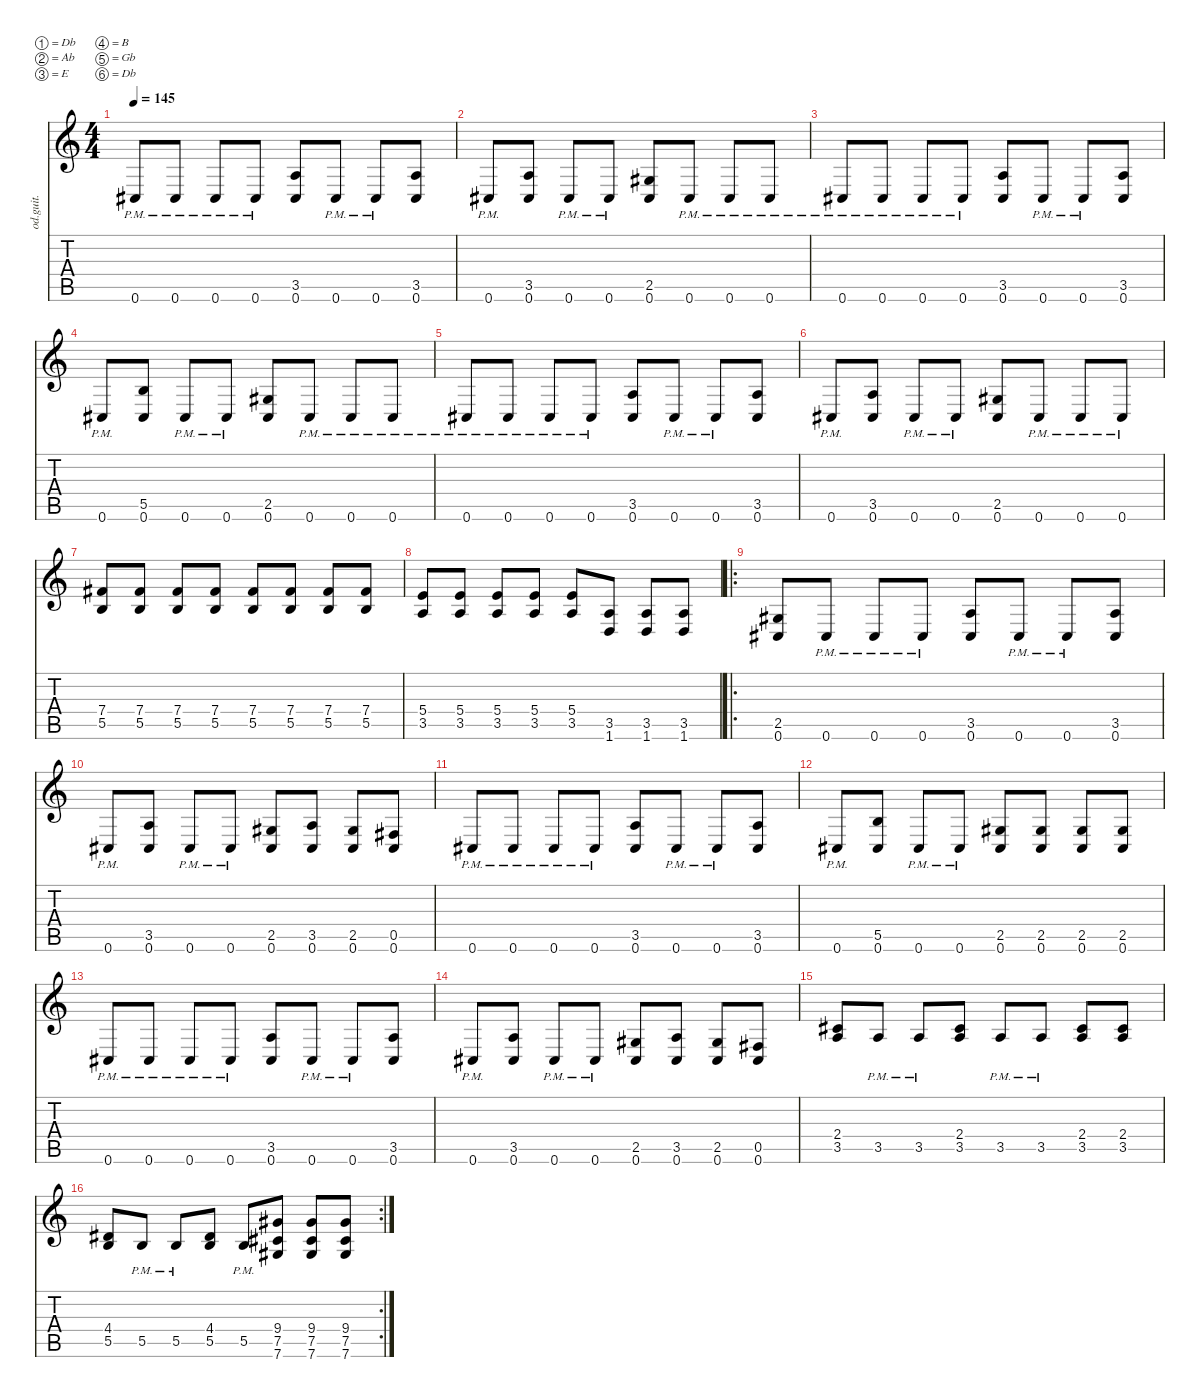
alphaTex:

\defaultSystemsLayout 4
\hideDynamics
\bracketExtendMode nobrackets
\otherSystemsTrackNameOrientation horizontal
\track ("Overdriven Guitar" "od.guit.") {instrument overdrivenguitar}
\staff {score tabs}
\tuning (Db4 Ab3 E3 B2 Gb2 Db2)
\ts (4 4)
\tempo 145
\clef g2
\ks c
0.6{pm acc #}.8{dy mf beam Up} 0.6{pm acc #}.8{beam Up} 0.6{pm acc #}.8{beam Up} 0.6{pm acc #}.8{beam Up} (0.6{acc #} 3.5).8{beam Up} 0.6{pm acc #}.8{beam Up} 0.6{pm acc #}.8{beam Up} (0.6{acc #} 3.5).8{beam Up} |
0.6{pm acc #}.8{beam Up} (0.6{acc #} 3.5).8{beam Up} 0.6{pm acc #}.8{beam Up} 0.6{pm acc #}.8{beam Up} (0.6{acc #} 2.5{acc #}).8{beam Up} 0.6{pm acc #}.8{beam Up} 0.6{pm acc #}.8{beam Up} 0.6{pm acc #}.8{beam Up} |
0.6{pm acc #}.8{beam Up} 0.6{pm acc #}.8{beam Up} 0.6{pm acc #}.8{beam Up} 0.6{pm acc #}.8{beam Up} (0.6{acc #} 3.5).8{beam Up} 0.6{pm acc #}.8{beam Up} 0.6{pm acc #}.8{beam Up} (0.6{acc #} 3.5).8{beam Up} |
0.6{pm acc #}.8{beam Up} (0.6{acc #} 5.5).8{beam Up} 0.6{pm acc #}.8{beam Up} 0.6{pm acc #}.8{beam Up} (0.6{acc #} 2.5{acc #}).8{beam Up} 0.6{pm acc #}.8{beam Up} 0.6{pm acc #}.8{beam Up} 0.6{pm acc #}.8{beam Up} |
0.6{pm acc #}.8{beam Up} 0.6{pm acc #}.8{beam Up} 0.6{pm acc #}.8{beam Up} 0.6{pm acc #}.8{beam Up} (0.6{acc #} 3.5).8{beam Up} 0.6{pm acc #}.8{beam Up} 0.6{pm acc #}.8{beam Up} (0.6{acc #} 3.5).8{beam Up} |
0.6{pm acc #}.8{beam Up} (0.6{acc #} 3.5).8{beam Up} 0.6{pm acc #}.8{beam Up} 0.6{pm acc #}.8{beam Up} (0.6{acc #} 2.5{acc #}).8{beam Up} 0.6{pm acc #}.8{beam Up} 0.6{pm acc #}.8{beam Up} 0.6{pm acc #}.8{beam Up} |
(5.5 7.4{acc #}).8{beam Up} (5.5 7.4{acc #}).8{beam Up} (5.5 7.4{acc #}).8{beam Up} (5.5 7.4{acc #}).8{beam Up} (5.5 7.4{acc #}).8{beam Up} (5.5 7.4{acc #}).8{beam Up} (5.5 7.4{acc #}).8{beam Up} (5.5 7.4{acc #}).8{beam Up} |
(3.5 5.4).8{beam Up} (3.5 5.4).8{beam Up} (3.5 5.4).8{beam Up} (3.5 5.4).8{beam Up} (3.5 5.4).8{beam Up} (1.6 3.5).8{beam Up} (1.6 3.5).8{beam Up} (1.6 3.5).8{beam Up} |
\ro
(0.6{acc #} 2.5{acc #}).8{beam Up} 0.6{pm acc #}.8{beam Up} 0.6{pm acc #}.8{beam Up} 0.6{pm acc #}.8{beam Up} (0.6{acc #} 3.5).8{beam Up} 0.6{pm acc #}.8{beam Up} 0.6{pm acc #}.8{beam Up} (0.6{acc #} 3.5).8{beam Up} |
0.6{pm acc #}.8{beam Up} (0.6{acc #} 3.5).8{beam Up} 0.6{pm acc #}.8{beam Up} 0.6{pm acc #}.8{beam Up} (0.6{acc #} 2.5{acc #}).8{beam Up} (0.6{acc #} 3.5).8{beam Up} (0.6{acc #} 2.5{acc #}).8{beam Up} (0.6{acc #} 0.5{acc #}).8{beam Up} |
0.6{pm acc #}.8{beam Up} 0.6{pm acc #}.8{beam Up} 0.6{pm acc #}.8{beam Up} 0.6{pm acc #}.8{beam Up} (0.6{acc #} 3.5).8{beam Up} 0.6{pm acc #}.8{beam Up} 0.6{pm acc #}.8{beam Up} (0.6{acc #} 3.5).8{beam Up} |
0.6{pm acc #}.8{beam Up} (0.6{acc #} 5.5).8{beam Up} 0.6{pm acc #}.8{beam Up} 0.6{pm acc #}.8{beam Up} (0.6{acc #} 2.5{acc #}).8{beam Up} (0.6{acc #} 2.5{acc #}).8{beam Up} (0.6{acc #} 2.5{acc #}).8{beam Up} (0.6{acc #} 2.5{acc #}).8{beam Up} |
0.6{pm acc #}.8{beam Up} 0.6{pm acc #}.8{beam Up} 0.6{pm acc #}.8{beam Up} 0.6{pm acc #}.8{beam Up} (0.6{acc #} 3.5).8{beam Up} 0.6{pm acc #}.8{beam Up} 0.6{pm acc #}.8{beam Up} (0.6{acc #} 3.5).8{beam Up} |
0.6{pm acc #}.8{beam Up} (0.6{acc #} 3.5).8{beam Up} 0.6{pm acc #}.8{beam Up} 0.6{pm acc #}.8{beam Up} (0.6{acc #} 2.5{acc #}).8{beam Up} (0.6{acc #} 3.5).8{beam Up} (0.6{acc #} 2.5{acc #}).8{beam Up} (0.6{acc #} 0.5{acc #}).8{beam Up} |
(3.5 2.4{acc #}).8{beam Up} 3.5{pm}.8{beam Up} 3.5{pm}.8{beam Up} (3.5 2.4{acc #}).8{beam Up} 3.5{pm}.8{beam Up} 3.5{pm}.8{beam Up} (3.5 2.4{acc #}).8{beam Up} (3.5 2.4{acc #}).8{beam Up} |
\rc 2
(5.5 4.4{acc #}).8{beam Up} 5.5{pm}.8{beam Up} 5.5{pm}.8{beam Up} (5.5 4.4{acc #}).8{beam Up} 5.5{pm}.8{beam Up} (7.5{acc #} 7.6{acc #} 9.4{acc #}).8{beam Up} (7.5{acc #} 7.6{acc #} 9.4{acc #}).8{beam Up} (7.5{acc #} 7.6{acc #} 9.4{acc #}).8{beam Up}
